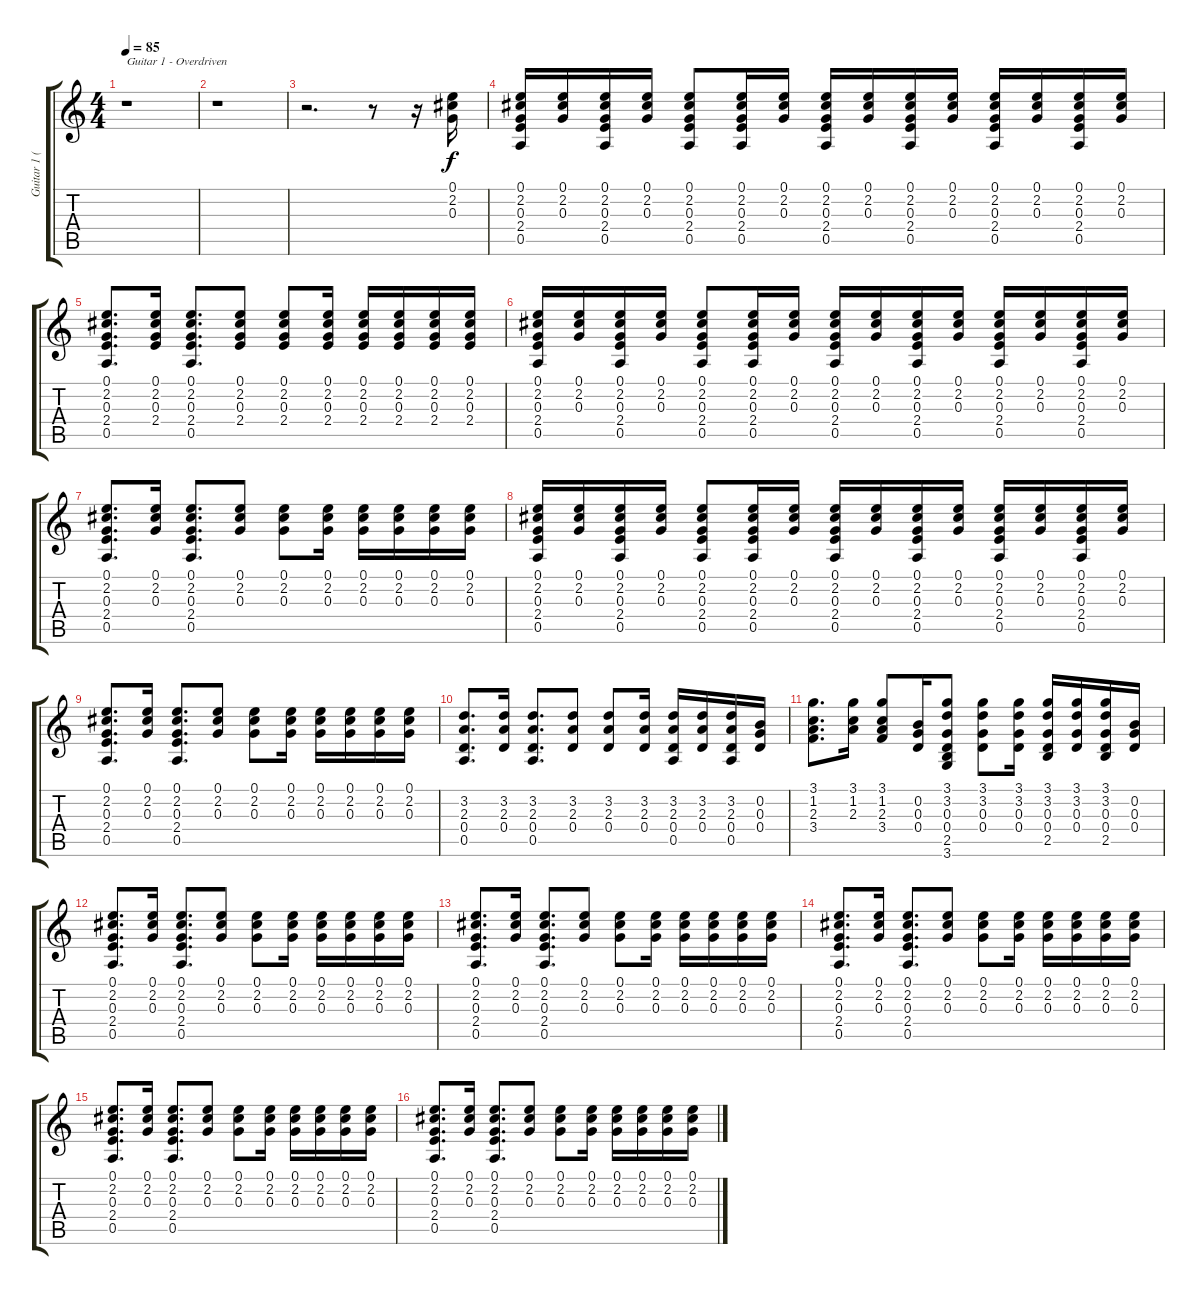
\track ("Guitar 1 (Gem Archer)" "Guitar 1 (") {instrument acousticguitarsteel}
\staff {score tabs}
\tuning (E4 B3 G3 D3 A2 E2) {hide}
\ts (4 4)
\tempo 85
\clef g2
\ks c
r.1{txt "Guitar 1 - Overdriven" dy f instrument acousticguitarsteel} |
r.1 |
r.2{d} r.8 r.16 (0.1 2.2 0.3).16 |
(0.1 2.2 0.3 2.4 0.5).16 (0.1 2.2 0.3).16 (0.1 2.2 0.3 2.4 0.5).16 (0.1 2.2 0.3).16 (0.1 2.2 0.3 2.4 0.5).8 (0.1 2.2 0.3 2.4 0.5).16 (0.1 2.2 0.3).16 (0.1 2.2 0.3 2.4 0.5).16 (0.1 2.2 0.3).16 (0.1 2.2 0.3 2.4 0.5).16 (0.1 2.2 0.3).16 (0.1 2.2 0.3 2.4 0.5).16 (0.1 2.2 0.3).16 (0.1 2.2 0.3 2.4 0.5).16 (0.1 2.2 0.3).16 |
(0.1 2.2 0.3 2.4 0.5).8{d} (0.1 2.2 0.3 2.4).16 (0.1 2.2 0.3 2.4 0.5).8{d} (0.1 2.2 0.3 2.4).8 (0.1 2.2 0.3 2.4).8 (0.1 2.2 0.3 2.4).16 (0.1 2.2 0.3 2.4).16 (0.1 2.2 0.3 2.4).16 (0.1 2.2 0.3 2.4).16 (0.1 2.2 0.3 2.4).16 |
(0.1 2.2 0.3 2.4 0.5).16 (0.1 2.2 0.3).16 (0.1 2.2 0.3 2.4 0.5).16 (0.1 2.2 0.3).16 (0.1 2.2 0.3 2.4 0.5).8 (0.1 2.2 0.3 2.4 0.5).16 (0.1 2.2 0.3).16 (0.1 2.2 0.3 2.4 0.5).16 (0.1 2.2 0.3).16 (0.1 2.2 0.3 2.4 0.5).16 (0.1 2.2 0.3).16 (0.1 2.2 0.3 2.4 0.5).16 (0.1 2.2 0.3).16 (0.1 2.2 0.3 2.4 0.5).16 (0.1 2.2 0.3).16 |
(0.1 2.2 0.3 2.4 0.5).8{d} (0.1 2.2 0.3).16 (0.1 2.2 0.3 2.4 0.5).8{d} (0.1 2.2 0.3).8 (0.1 2.2 0.3).8 (0.1 2.2 0.3).16 (0.1 2.2 0.3).16 (0.1 2.2 0.3).16 (0.1 2.2 0.3).16 (0.1 2.2 0.3).16 |
(0.1 2.2 0.3 2.4 0.5).16 (0.1 2.2 0.3).16 (0.1 2.2 0.3 2.4 0.5).16 (0.1 2.2 0.3).16 (0.1 2.2 0.3 2.4 0.5).8 (0.1 2.2 0.3 2.4 0.5).16 (0.1 2.2 0.3).16 (0.1 2.2 0.3 2.4 0.5).16 (0.1 2.2 0.3).16 (0.1 2.2 0.3 2.4 0.5).16 (0.1 2.2 0.3).16 (0.1 2.2 0.3 2.4 0.5).16 (0.1 2.2 0.3).16 (0.1 2.2 0.3 2.4 0.5).16 (0.1 2.2 0.3).16 |
(0.1 2.2 0.3 2.4 0.5).8{d} (0.1 2.2 0.3).16 (0.1 2.2 0.3 2.4 0.5).8{d} (0.1 2.2 0.3).8 (0.1 2.2 0.3).8 (0.1 2.2 0.3).16 (0.1 2.2 0.3).16 (0.1 2.2 0.3).16 (0.1 2.2 0.3).16 (0.1 2.2 0.3).16 |
(3.2 2.3 0.4 0.5).8{d} (3.2 2.3 0.4).16 (3.2 2.3 0.4 0.5).8{d} (3.2 2.3 0.4).8 (3.2 2.3 0.4).8 (3.2 2.3 0.4).16 (3.2 2.3 0.4 0.5).16 (3.2 2.3 0.4).16 (3.2 2.3 0.4 0.5).16 (0.2 0.3 0.4).16 |
(3.1 1.2 2.3 3.4).8{d} (3.1 1.2 2.3).16 (3.1 1.2 2.3 3.4).8 (0.2 0.3 0.4).16 (3.1 3.2 0.3 0.4 2.5 3.6).8 (3.1 3.2 0.3 0.4).8 (3.1 3.2 0.3 0.4).16 (3.1 3.2 0.3 0.4 2.5).16 (3.1 3.2 0.3 0.4).16 (3.1 3.2 0.3 0.4 2.5).16 (0.2 0.3 0.4).16 |
(0.1 2.2 0.3 2.4 0.5).8{d} (0.1 2.2 0.3).16 (0.1 2.2 0.3 2.4 0.5).8{d} (0.1 2.2 0.3).8 (0.1 2.2 0.3).8 (0.1 2.2 0.3).16 (0.1 2.2 0.3).16 (0.1 2.2 0.3).16 (0.1 2.2 0.3).16 (0.1 2.2 0.3).16 |
(0.1 2.2 0.3 2.4 0.5).8{d} (0.1 2.2 0.3).16 (0.1 2.2 0.3 2.4 0.5).8{d} (0.1 2.2 0.3).8 (0.1 2.2 0.3).8 (0.1 2.2 0.3).16 (0.1 2.2 0.3).16 (0.1 2.2 0.3).16 (0.1 2.2 0.3).16 (0.1 2.2 0.3).16 |
(0.1 2.2 0.3 2.4 0.5).8{d} (0.1 2.2 0.3).16 (0.1 2.2 0.3 2.4 0.5).8{d} (0.1 2.2 0.3).8 (0.1 2.2 0.3).8 (0.1 2.2 0.3).16 (0.1 2.2 0.3).16 (0.1 2.2 0.3).16 (0.1 2.2 0.3).16 (0.1 2.2 0.3).16 |
(0.1 2.2 0.3 2.4 0.5).8{d} (0.1 2.2 0.3).16 (0.1 2.2 0.3 2.4 0.5).8{d} (0.1 2.2 0.3).8 (0.1 2.2 0.3).8 (0.1 2.2 0.3).16 (0.1 2.2 0.3).16 (0.1 2.2 0.3).16 (0.1 2.2 0.3).16 (0.1 2.2 0.3).16 |
(0.1 2.2 0.3 2.4 0.5).8{d} (0.1 2.2 0.3).16 (0.1 2.2 0.3 2.4 0.5).8{d} (0.1 2.2 0.3).8 (0.1 2.2 0.3).8 (0.1 2.2 0.3).16 (0.1 2.2 0.3).16 (0.1 2.2 0.3).16 (0.1 2.2 0.3).16 (0.1 2.2 0.3).16
